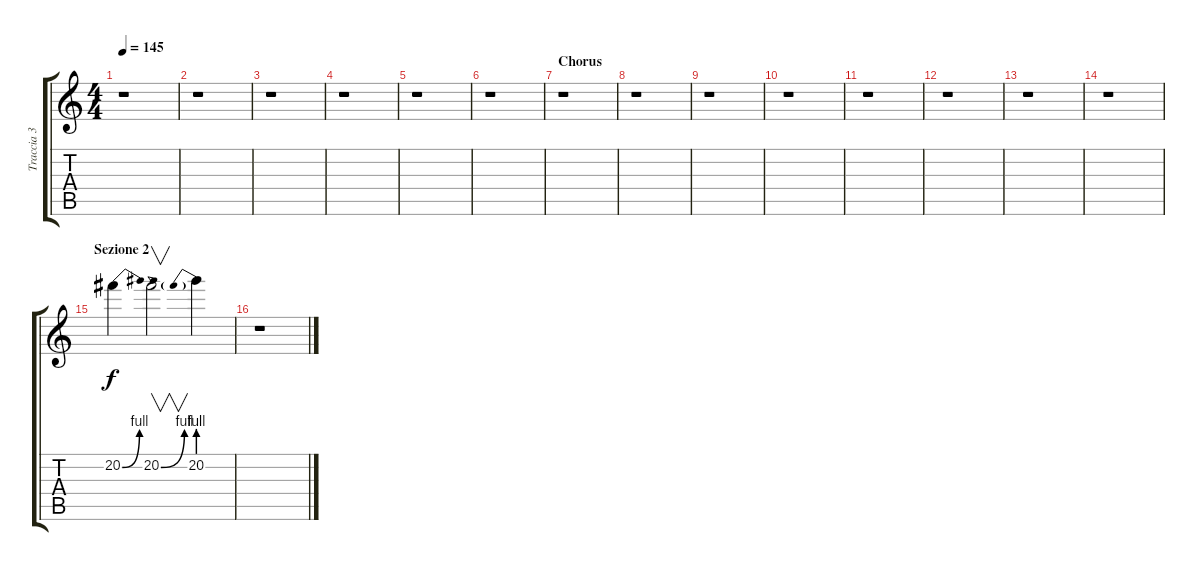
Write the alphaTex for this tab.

\track ("Traccia 3" "Traccia 3") {instrument distortionguitar}
\staff {score tabs}
\tuning (Eb4 Bb3 Gb3 Db3 Ab2 Eb2) {hide}
\ts (4 4)
\tempo 145
\clef g2
\ks c
r.1{dy f} |
r.1 |
r.1 |
r.1 |
r.1 |
r.1 |
\section ("" "Chorus")
r.1 |
r.1 |
r.1 |
r.1 |
r.1 |
r.1 |
r.1 |
r.1 |
\section ("" "Sezione 2")
20.2{be (bend 0 0 60 4)}.4 20.2{be (bend 0 0 60 4)}.2{v} 20.2{be (prebend 0 4 60 4)}.4 |
r.1
